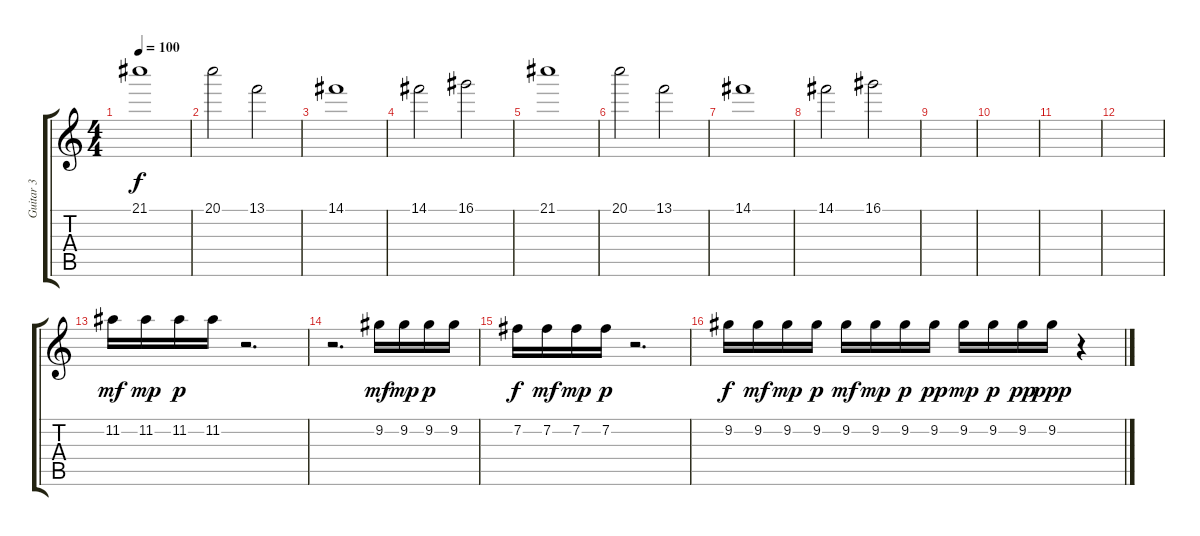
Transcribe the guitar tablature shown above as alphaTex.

\track ("Guitar 3" "Guitar 3") {instrument distortionguitar}
\staff {score tabs}
\tuning (E4 B3 G3 D3 A2 E2) {hide}
\ts (4 4)
\tempo 100
\clef g2
\ks c
21.1.1{dy f} |
20.1.2 13.1.2 |
14.1.1 |
14.1.2 16.1.2 |
21.1.1 |
20.1.2 13.1.2 |
14.1.1 |
14.1.2 16.1.2 |
|
|
|
|
11.2.16{dy mf} 11.2.16{dy mp} 11.2.16{dy p} 11.2.16 r.2{d} |
r.2{d} 9.2.16{dy mf} 9.2.16{dy mp} 9.2.16{dy p} 9.2.16 |
7.2.16{dy f} 7.2.16{dy mf} 7.2.16{dy mp} 7.2.16{dy p} r.2{d} |
9.2.16{dy f} 9.2.16{dy mf} 9.2.16{dy mp} 9.2.16{dy p} 9.2.16{dy mf} 9.2.16{dy mp} 9.2.16{dy p} 9.2.16{dy pp} 9.2.16{dy mp} 9.2.16{dy p} 9.2.16{dy pp} 9.2.16{dy ppp} r.4
